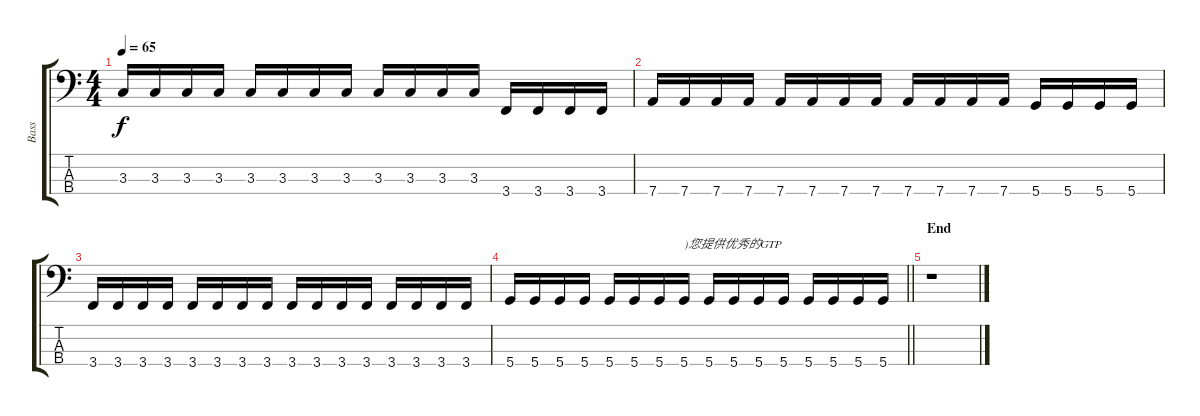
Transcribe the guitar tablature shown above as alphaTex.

\track ("Bass" "Bass") {instrument electricbassfinger}
\staff {score tabs}
\tuning (G2 D2 A1 D1) {hide}
\ts (4 4)
\tempo 65
\clef f4
\ks c
3.3.16{dy f} 3.3.16 3.3.16 3.3.16 3.3.16 3.3.16 3.3.16 3.3.16 3.3.16 3.3.16 3.3.16 3.3.16 3.4.16 3.4.16 3.4.16 3.4.16 |
7.4.16 7.4.16 7.4.16 7.4.16 7.4.16 7.4.16 7.4.16 7.4.16 7.4.16 7.4.16 7.4.16 7.4.16 5.4.16 5.4.16 5.4.16 5.4.16 |
3.4.16 3.4.16 3.4.16 3.4.16 3.4.16 3.4.16 3.4.16 3.4.16 3.4.16 3.4.16 3.4.16 3.4.16 3.4.16 3.4.16 3.4.16 3.4.16 |
\barLineRight lightlight
5.4.16 5.4.16 5.4.16 5.4.16 5.4.16 5.4.16 5.4.16 5.4.16{txt ")您提供优秀的GTP"} 5.4.16 5.4.16 5.4.16 5.4.16 5.4.16 5.4.16 5.4.16 5.4.16 |
\section ("" "End")
r.1
